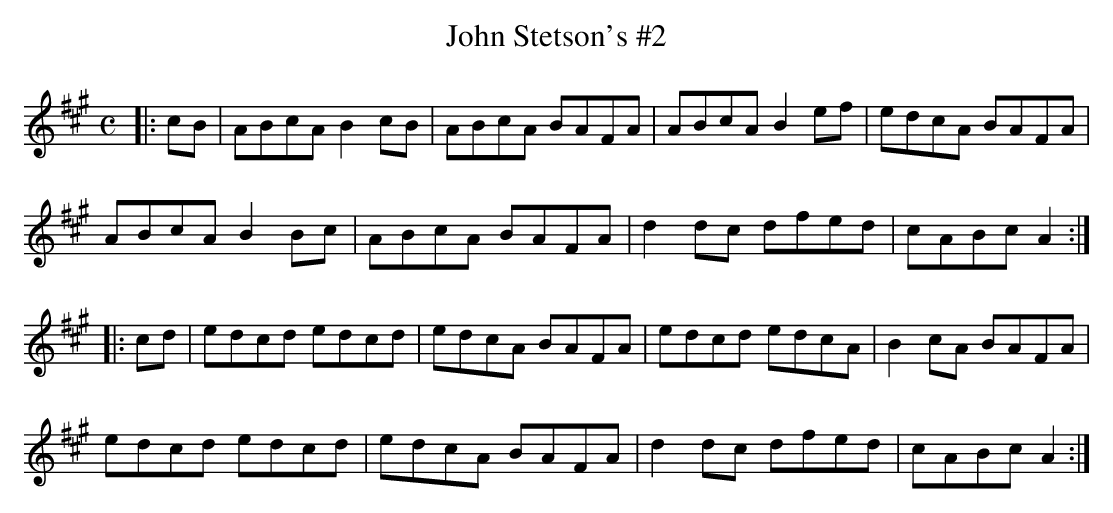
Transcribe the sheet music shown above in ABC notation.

X:1
T:John Stetson's #2
M:C
L:1/8
K:A
|: cB | ABcA B2 cB | ABcA BAFA | ABcA B2 ef | edcA BAFA |
ABcA B2 Bc | ABcA BAFA | d2 dc dfed | cABc A2 :|
|: cd | edcd edcd | edcA BAFA | edcd edcA | B2 cA BAFA |
edcd edcd | edcA BAFA | d2 dc dfed | cABc A2 :|
